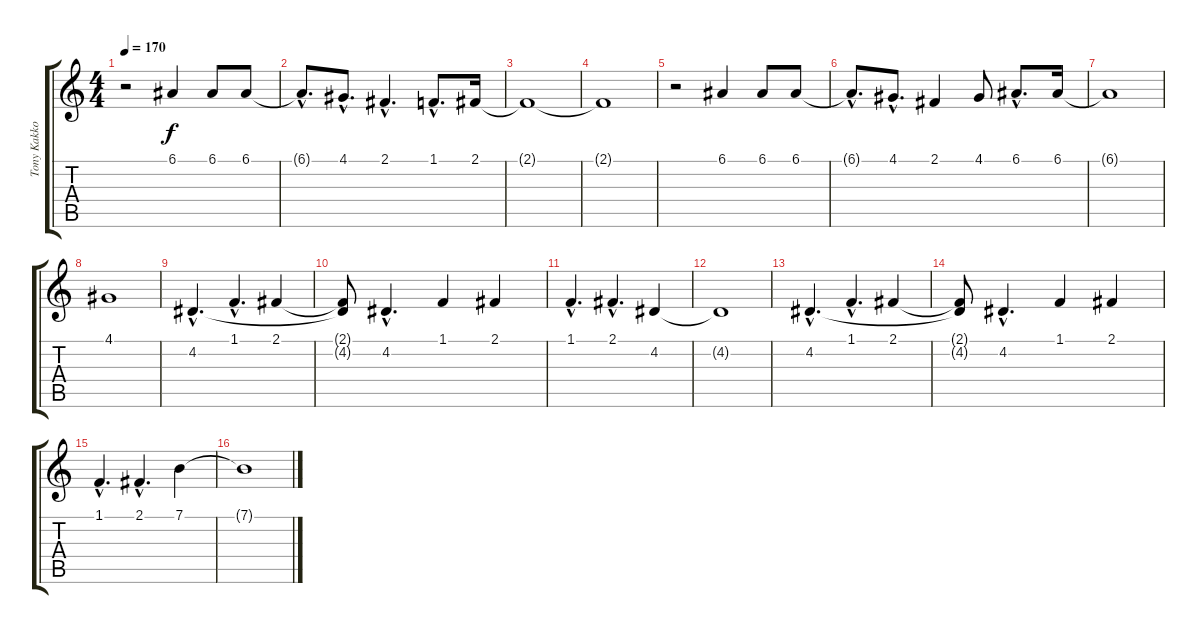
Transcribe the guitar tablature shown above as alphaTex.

\track ("Tony Kakko" "Tony Kakko") {instrument clarinet}
\staff {score tabs}
\tuning (E4 B3 G3 D3 A2 E2) {hide}
\ts (4 4)
\tempo 170
\clef g2
\ks c
r.2{dy f} 6.1.4 6.1.8 6.1.8 |
6.1{hac t}.8{d} 4.1{hac}.8{d} 2.1{hac}.4{d} 1.1{hac}.8{d} 2.1.16 |
2.1{t}.1 |
2.1{t}.1 |
r.2 6.1.4 6.1.8 6.1.8 |
6.1{hac t}.8{d} 4.1{hac}.8{d} 2.1.4 4.1.8 6.1{hac}.8{d} 6.1.16 |
6.1{t}.1 |
4.1.1 |
4.2{hac}.4{d} 1.1{hac}.4{d} 2.1.4 |
(2.1{t} 4.2{t}).8 4.2{hac}.4{d} 1.1.4 2.1.4 |
1.1{hac}.4{d} 2.1{hac}.4{d} 4.2.4 |
4.2{t}.1 |
4.2{hac}.4{d} 1.1{hac}.4{d} 2.1.4 |
(2.1{t} 4.2{t}).8 4.2{hac}.4{d} 1.1.4 2.1.4 |
1.1{hac}.4{d} 2.1{hac}.4{d} 7.1.4 |
7.1{t}.1
